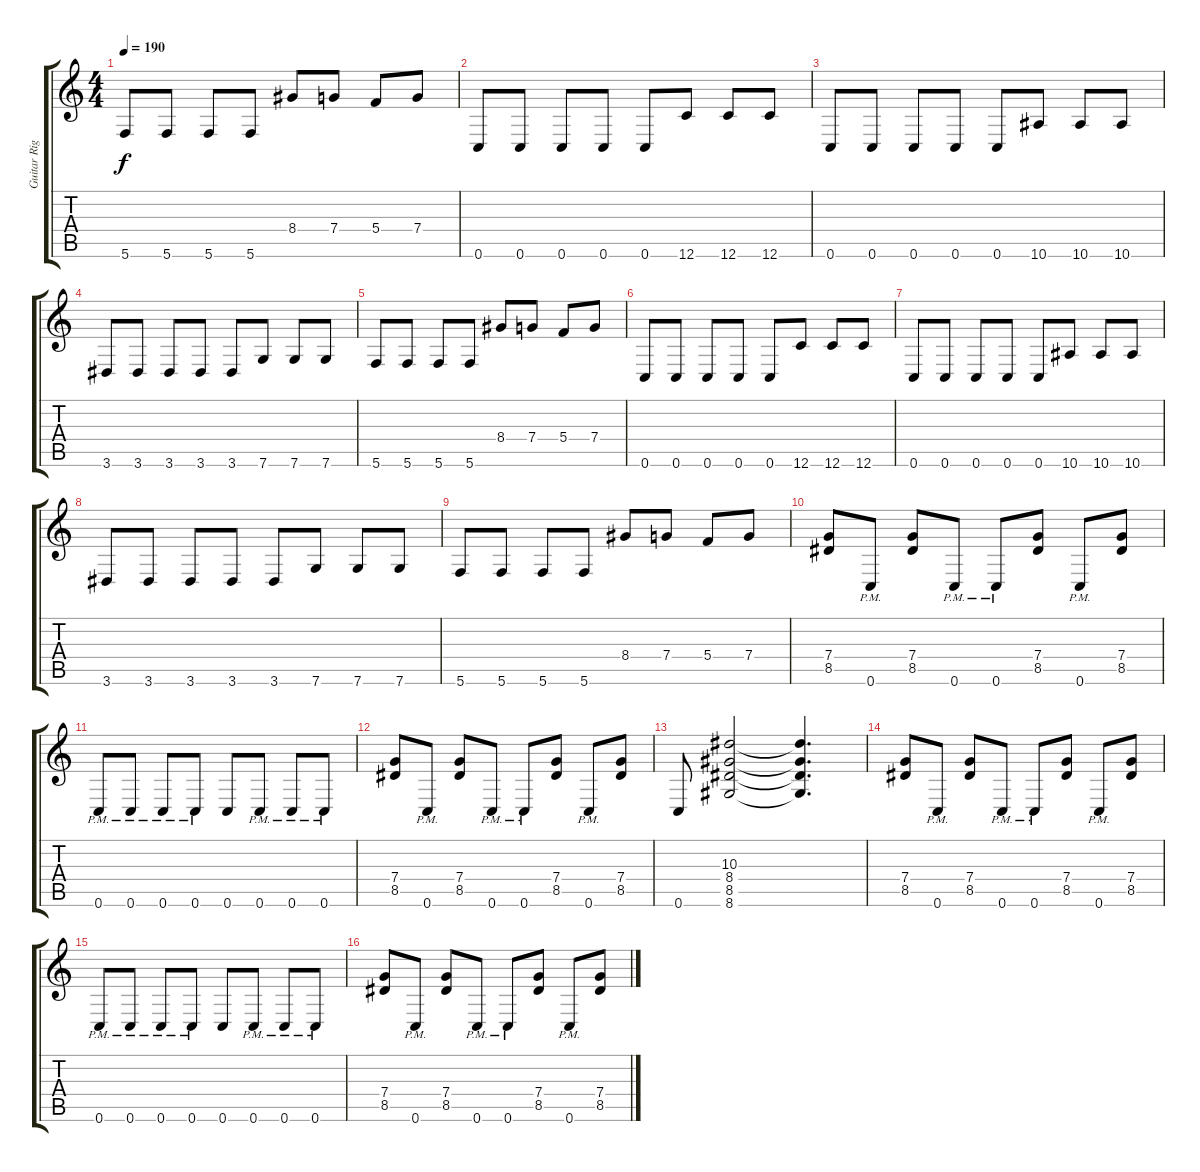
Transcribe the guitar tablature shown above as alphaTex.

\track ("Guitar Right" "Guitar Rig") {instrument distortionguitar}
\staff {score tabs}
\tuning (D4 A3 F3 C3 G2 C2) {hide}
\ts (4 4)
\tempo 190
\clef g2
\ks c
5.6.8{dy f} 5.6.8 5.6.8 5.6.8 8.4.8 7.4.8 5.4.8 7.4.8 |
0.6.8 0.6.8 0.6.8 0.6.8 0.6.8 12.6.8 12.6.8 12.6.8 |
0.6.8 0.6.8 0.6.8 0.6.8 0.6.8 10.6.8 10.6.8 10.6.8 |
3.6.8 3.6.8 3.6.8 3.6.8 3.6.8 7.6.8 7.6.8 7.6.8 |
5.6.8 5.6.8 5.6.8 5.6.8 8.4.8 7.4.8 5.4.8 7.4.8 |
0.6.8 0.6.8 0.6.8 0.6.8 0.6.8 12.6.8 12.6.8 12.6.8 |
0.6.8 0.6.8 0.6.8 0.6.8 0.6.8 10.6.8 10.6.8 10.6.8 |
3.6.8 3.6.8 3.6.8 3.6.8 3.6.8 7.6.8 7.6.8 7.6.8 |
5.6.8 5.6.8 5.6.8 5.6.8 8.4.8 7.4.8 5.4.8 7.4.8 |
(7.4 8.5).8 0.6{pm}.8 (7.4 8.5).8 0.6{pm}.8 0.6{pm}.8 (7.4 8.5).8 0.6{pm}.8 (7.4 8.5).8 |
0.6{pm}.8 0.6{pm}.8 0.6{pm}.8 0.6{pm}.8 0.6.8 0.6{pm}.8 0.6{pm}.8 0.6{pm}.8 |
(7.4 8.5).8 0.6{pm}.8 (7.4 8.5).8 0.6{pm}.8 0.6{pm}.8 (7.4 8.5).8 0.6{pm}.8 (7.4 8.5).8 |
0.6.8 (10.3 8.4 8.5 8.6).2 (10.3{t} 8.4{t} 8.5{t} 8.6{t}).4{d} |
(7.4 8.5).8 0.6{pm}.8 (7.4 8.5).8 0.6{pm}.8 0.6{pm}.8 (7.4 8.5).8 0.6{pm}.8 (7.4 8.5).8 |
0.6{pm}.8 0.6{pm}.8 0.6{pm}.8 0.6{pm}.8 0.6.8 0.6{pm}.8 0.6{pm}.8 0.6{pm}.8 |
(7.4 8.5).8 0.6{pm}.8 (7.4 8.5).8 0.6{pm}.8 0.6{pm}.8 (7.4 8.5).8 0.6{pm}.8 (7.4 8.5).8
